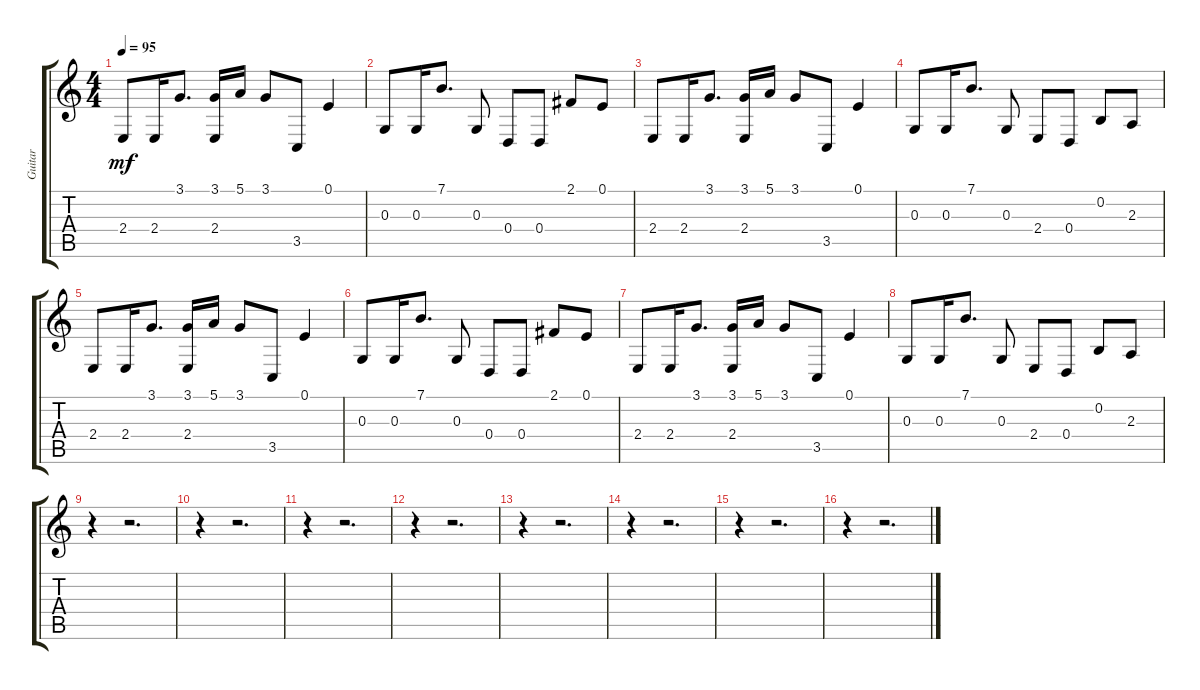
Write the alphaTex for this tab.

\track ("Guitar" "Guitar") {instrument lead6voice}
\staff {score tabs}
\tuning (E4 B3 G3 D3 A2 E2) {hide}
\ts (4 4)
\tempo 95
\clef g2
\ks c
2.4.8{dy mf instrument lead6voice} 2.4.16 3.1.8{d} (3.1 2.4).16 5.1.16 3.1.8 3.5.8 0.1.4 |
0.3.8 0.3.16 7.1.8{d} 0.3.8 0.4.8 0.4.8 2.1.8 0.1.8 |
2.4.8 2.4.16 3.1.8{d} (3.1 2.4).16 5.1.16 3.1.8 3.5.8 0.1.4 |
0.3.8 0.3.16 7.1.8{d} 0.3.8 2.4.8 0.4.8 0.2.8 2.3.8 |
2.4.8 2.4.16 3.1.8{d} (3.1 2.4).16 5.1.16 3.1.8 3.5.8 0.1.4 |
0.3.8 0.3.16 7.1.8{d} 0.3.8 0.4.8 0.4.8 2.1.8 0.1.8 |
2.4.8 2.4.16 3.1.8{d} (3.1 2.4).16 5.1.16 3.1.8 3.5.8 0.1.4 |
0.3.8 0.3.16 7.1.8{d} 0.3.8 2.4.8 0.4.8 0.2.8 2.3.8 |
r.4 r.2{d} |
r.4 r.2{d} |
r.4 r.2{d} |
r.4 r.2{d} |
r.4 r.2{d} |
r.4 r.2{d} |
r.4 r.2{d} |
r.4 r.2{d}
